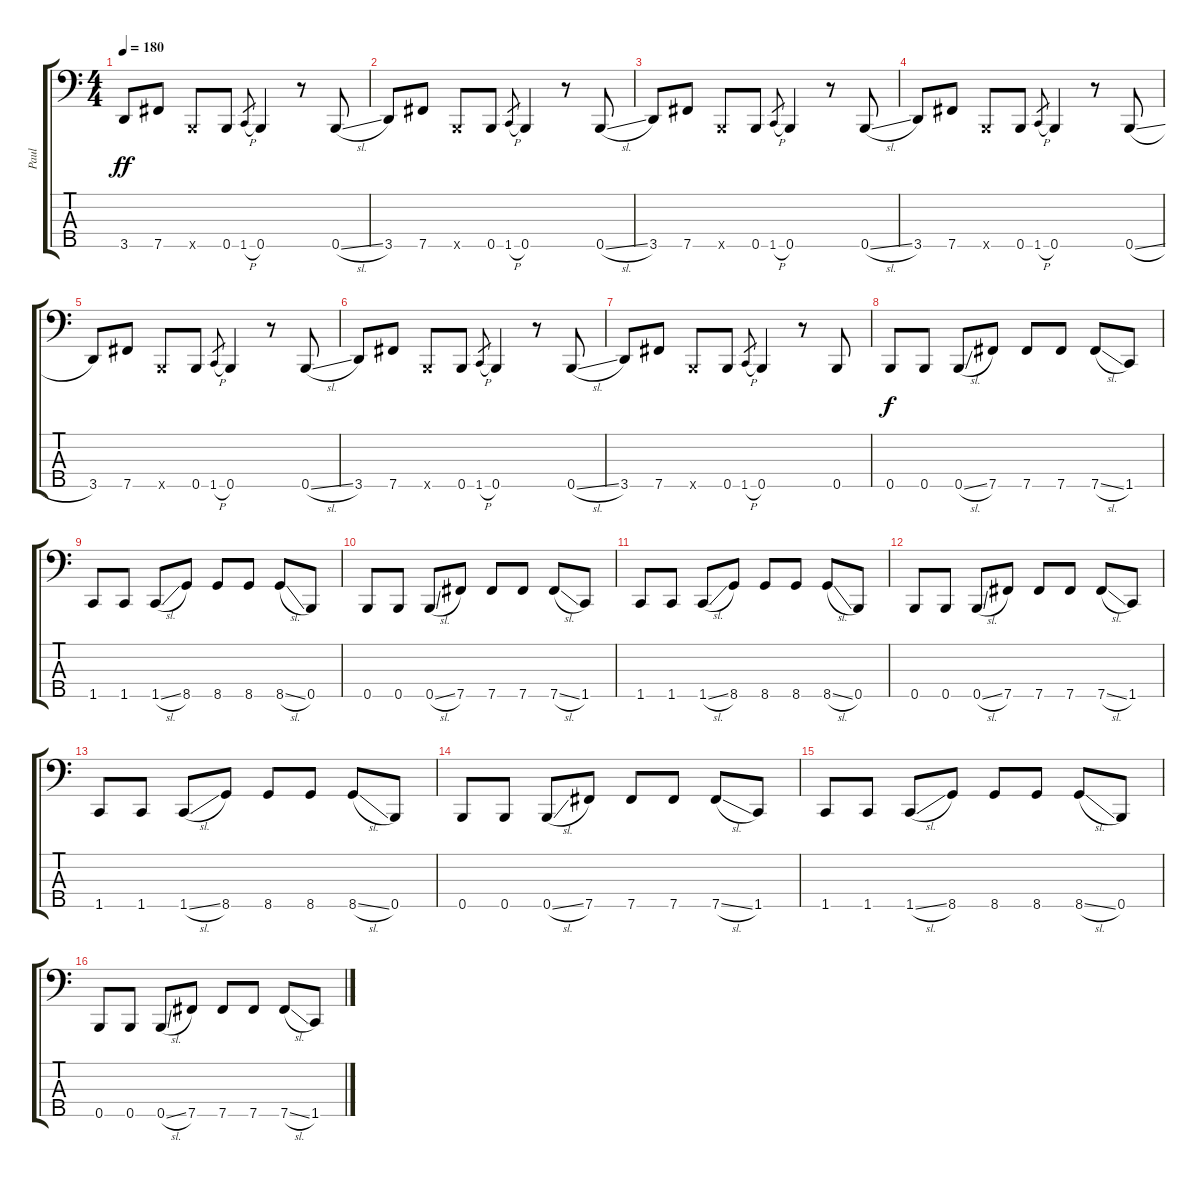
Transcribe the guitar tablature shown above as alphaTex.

\track ("Paul" "Paul") {instrument electricbasspick}
\staff {score tabs}
\tuning (G2 D2 A1 E1 B0) {hide}
\ts (4 4)
\tempo 180
\clef f4
\ks c
3.5.8{dy ff} 7.5.8 0.5{x}.8 0.5.8 1.5{h}.8{gr} 0.5.4 r.8 0.5{sl}.8 |
3.5.8 7.5.8 0.5{x}.8 0.5.8 1.5{h}.8{gr} 0.5.4 r.8 0.5{sl}.8 |
3.5.8 7.5.8 0.5{x}.8 0.5.8 1.5{h}.8{gr} 0.5.4 r.8 0.5{sl}.8 |
3.5.8 7.5.8 0.5{x}.8 0.5.8 1.5{h}.8{gr} 0.5.4 r.8 0.5{sl}.8 |
3.5.8 7.5.8 0.5{x}.8 0.5.8 1.5{h}.8{gr} 0.5.4 r.8 0.5{sl}.8 |
3.5.8 7.5.8 0.5{x}.8 0.5.8 1.5{h}.8{gr} 0.5.4 r.8 0.5{sl}.8 |
3.5.8 7.5.8 0.5{x}.8 0.5.8 1.5{h}.8{gr} 0.5.4 r.8 0.5.8 |
0.5.8{dy f} 0.5.8 0.5{sl}.8 7.5.8 7.5.8 7.5.8 7.5{sl}.8 1.5.8 |
1.5.8 1.5.8 1.5{sl}.8 8.5.8 8.5.8 8.5.8 8.5{sl}.8 0.5.8 |
0.5.8 0.5.8 0.5{sl}.8 7.5.8 7.5.8 7.5.8 7.5{sl}.8 1.5.8 |
1.5.8 1.5.8 1.5{sl}.8 8.5.8 8.5.8 8.5.8 8.5{sl}.8 0.5.8 |
0.5.8 0.5.8 0.5{sl}.8 7.5.8 7.5.8 7.5.8 7.5{sl}.8 1.5.8 |
1.5.8 1.5.8 1.5{sl}.8 8.5.8 8.5.8 8.5.8 8.5{sl}.8 0.5.8 |
0.5.8 0.5.8 0.5{sl}.8 7.5.8 7.5.8 7.5.8 7.5{sl}.8 1.5.8 |
1.5.8 1.5.8 1.5{sl}.8 8.5.8 8.5.8 8.5.8 8.5{sl}.8 0.5.8 |
0.5.8 0.5.8 0.5{sl}.8 7.5.8 7.5.8 7.5.8 7.5{sl}.8 1.5.8
